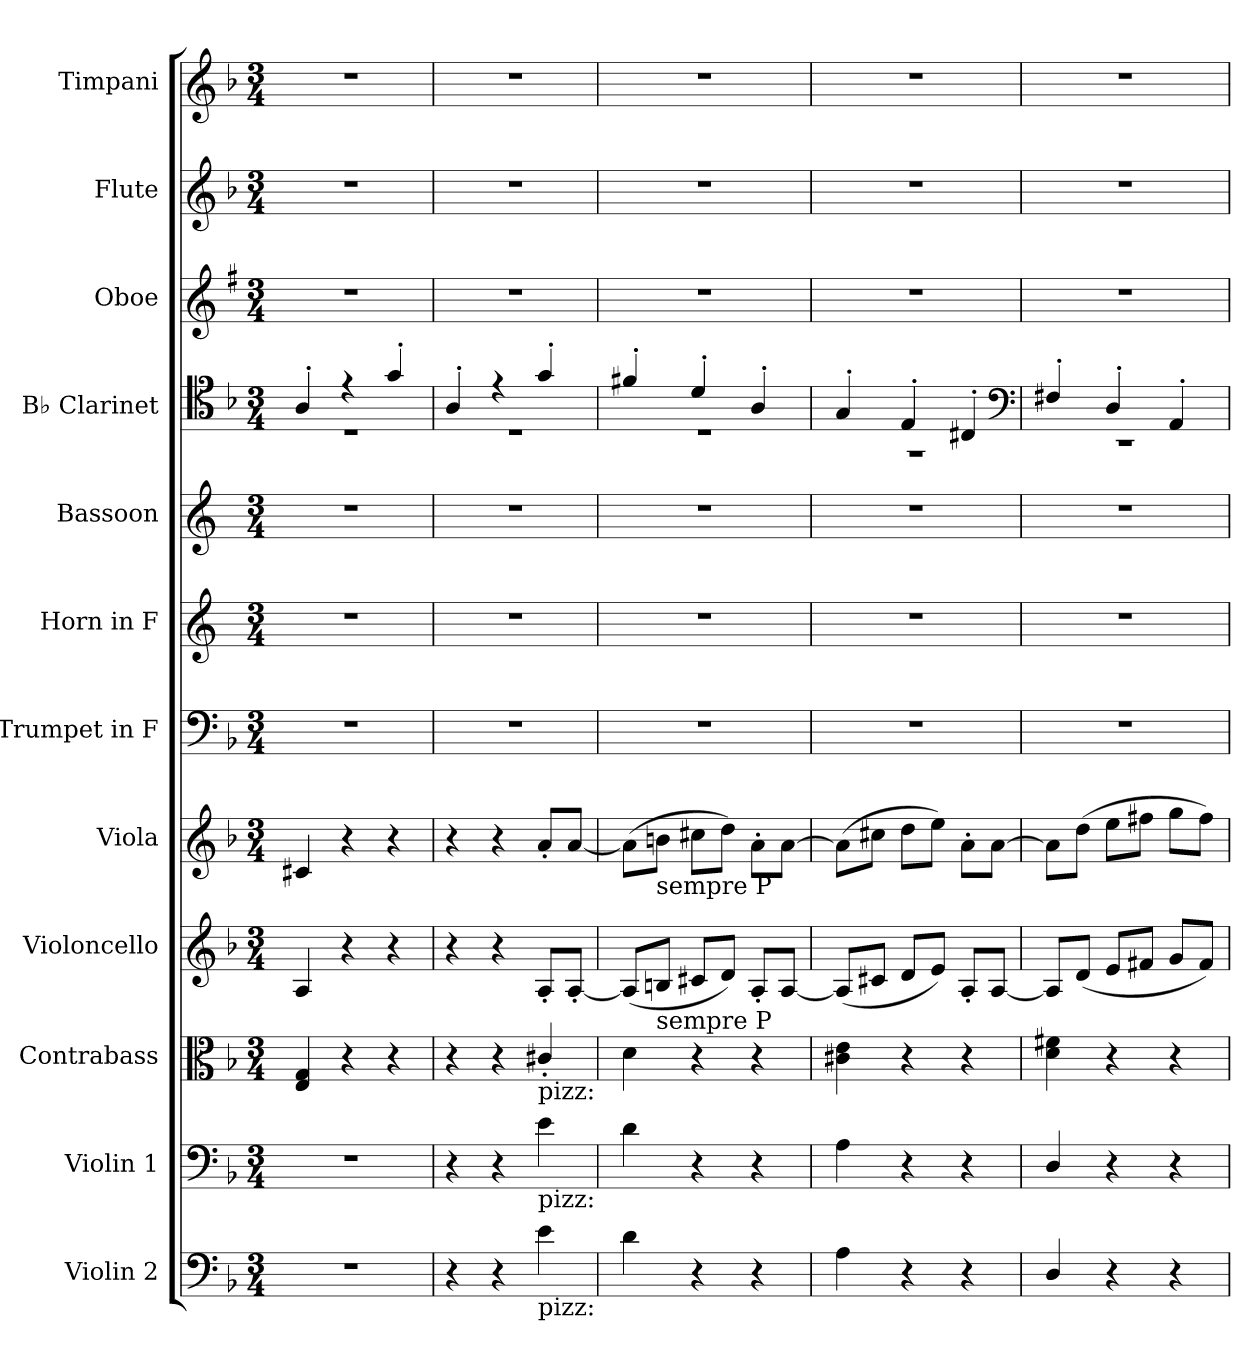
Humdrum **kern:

**kern	**kern	**kern	**kern	**kern	**kern	**kern	**kern	**kern	**dynam	**kern	**kern	**kern
*part12	*part11	*part10	*part9	*part8	*part7	*part6	*part5	*part4	*part4	*part3	*part2	*part1
*staff12	*staff11	*staff10	*staff9	*staff8	*staff7	*staff6	*staff5	*staff4	*staff4	*staff3	*staff2	*staff1
*I"Violin 2	*I"Violin 1	*I"Contrabass	*I"Violoncello	*I"Viola	*I"Trumpet in F	*I"Horn in F	*I"Bassoon	*I"B♭ Clarinet	*	*I"Oboe	*I"Flute	*I"Timpani
*I'Vln	*I'Vln	*I'Cb	*I'Vc	*I'Vla	*I'Tpt	*I'Hn	*I'Bsn	*I'Cl	*	*I'Ob	*I'Fl	*I'Timp
*clefF4	*clefF4	*clefC3	*clefG2	*clefG2	*clefF4	*clefG2	*clefG2	*clefC4	*	*clefG2	*clefG2	*clefG2
*ITrd7c12	*	*	*	*	*	*ITrd-3c-5	*ITrd4c7	*	*	*ITrd1c2	*	*
*k[b-]	*k[b-]	*k[b-]	*k[b-]	*k[b-]	*k[b-]	*k[b-]	*k[b-]	*k[b-]	*	*k[b-]	*k[b-]	*k[b-]
*M3/4	*M3/4	*M3/4	*M3/4	*M3/4	*M3/4	*M3/4	*M3/4	*M3/4	*	*M3/4	*M3/4	*M3/4
=1	=1	=1	=1	=1	=1	=1	=1	=1	=1	=1	=1	=1
*	*	*	*	*	*	*	*	*^	*	*	*	*
!	!	!	!	!	!	!	!	!	!	!LO:DY:b	!	!	!
2.r	2.r	4E/ 4G/	4A/	4c#X/	2.r	2.r	2.r	4A'/	2.r	P	2.r	2.r	2.r
.	.	4r	4r	4r	.	.	.	4r	.	.	.	.	.
.	.	4r	4r	4r	.	.	.	4g'/	.	.	.	.	.
=2	=2	=2	=2	=2	=2	=2	=2	=2	=2	=2	=2	=2	=2
4r	4r	4r	4r	4r	2.r	2.r	2.r	4A'/	2.r	.	2.r	2.r	2.r
4r	4r	4r	4r	4r	.	.	.	4r	.	.	.	.	.
!	!	!LO:TX:b:t=pizz&colon;	!	!	!	!	!	!	!	!	!	!	!
!	!LO:TX:b:t=pizz&colon;	!	!	!	!	!	!	!	!	!	!	!	!
!LO:TX:b:t=pizz&colon;	!	!	!	!	!	!	!	!	!	!	!	!	!
4E\	4e\	4c#X'/	8A'/L	8a'/L	.	.	.	4g'/	.	.	.	.	.
.	.	.	[8A'/J	[8a/J	.	.	.	.	.	.	.	.	.
=3	=3	=3	=3	=3	=3	=3	=3	=3	=3	=3	=3	=3	=3
4D\	4d\	4d\	(<8A/L]	(>8a\L]	2.r	2.r	2.r	4f#X'/	2.r	.	2.r	2.r	2.r
!	!	!	!	!LO:TX:b:t=sempre P	!	!	!	!	!	!	!	!	!
!	!	!	!LO:TX:b:t=sempre P	!	!	!	!	!	!	!	!	!	!
.	.	.	8Bn/J	8bn\J	.	.	.	.	.	.	.	.	.
4r	4r	4r	8c#X/L	8cc#X\L	.	.	.	4d'/	.	.	.	.	.
.	.	.	8d/J)	8dd\J)	.	.	.	.	.	.	.	.	.
4r	4r	4r	8A'/L	8a'\L	.	.	.	4A'/	.	.	.	.	.
.	.	.	[8A/J	[8a\J	.	.	.	.	.	.	.	.	.
=4	=4	=4	=4	=4	=4	=4	=4	=4	=4	=4	=4	=4	=4
4AA\	4A\	4c#X\ 4e\	(<8A/L]	(>8a\L]	2.r	2.r	2.r	4G'/	2.r	.	2.r	2.r	2.r
.	.	.	8c#X/J	8cc#X\J	.	.	.	.	.	.	.	.	.
4r	4r	4r	8d/L	8dd\L	.	.	.	4E'/	.	.	.	.	.
.	.	.	8e/J)	8ee\J)	.	.	.	.	.	.	.	.	.
4r	4r	4r	8A'/L	8a'\L	.	.	.	4C#X'/	.	.	.	.	.
.	.	.	[8A/J	[8a\J	.	.	.	.	.	.	.	.	.
*	*	*	*	*	*	*	*	*clefF4	*	*	*	*	*
=5	=5	=5	=5	=5	=5	=5	=5	=5	=5	=5	=5	=5	=5
4DD/	4D/	4d\ 4f#X\	8A/L]	8a\L]	2.r	2.r	2.r	4F#X'/	2.r	.	2.r	2.r	2.r
.	.	.	(<8d/J	(>8dd\J	.	.	.	.	.	.	.	.	.
4r	4r	4r	8e/L	8ee\L	.	.	.	4D'/	.	.	.	.	.
.	.	.	8f#X/J	8ff#X\J	.	.	.	.	.	.	.	.	.
4r	4r	4r	8g/L	8gg\L	.	.	.	4AA'/	.	.	.	.	.
.	.	.	8f#/J)	8ff#\J)	.	.	.	.	.	.	.	.	.
*	*	*	*	*	*	*	*	*v	*v	*	*	*	*
=	=	=	=	=	=	=	=	=	=	=	=	=
*-	*-	*-	*-	*-	*-	*-	*-	*-	*-	*-	*-	*-
